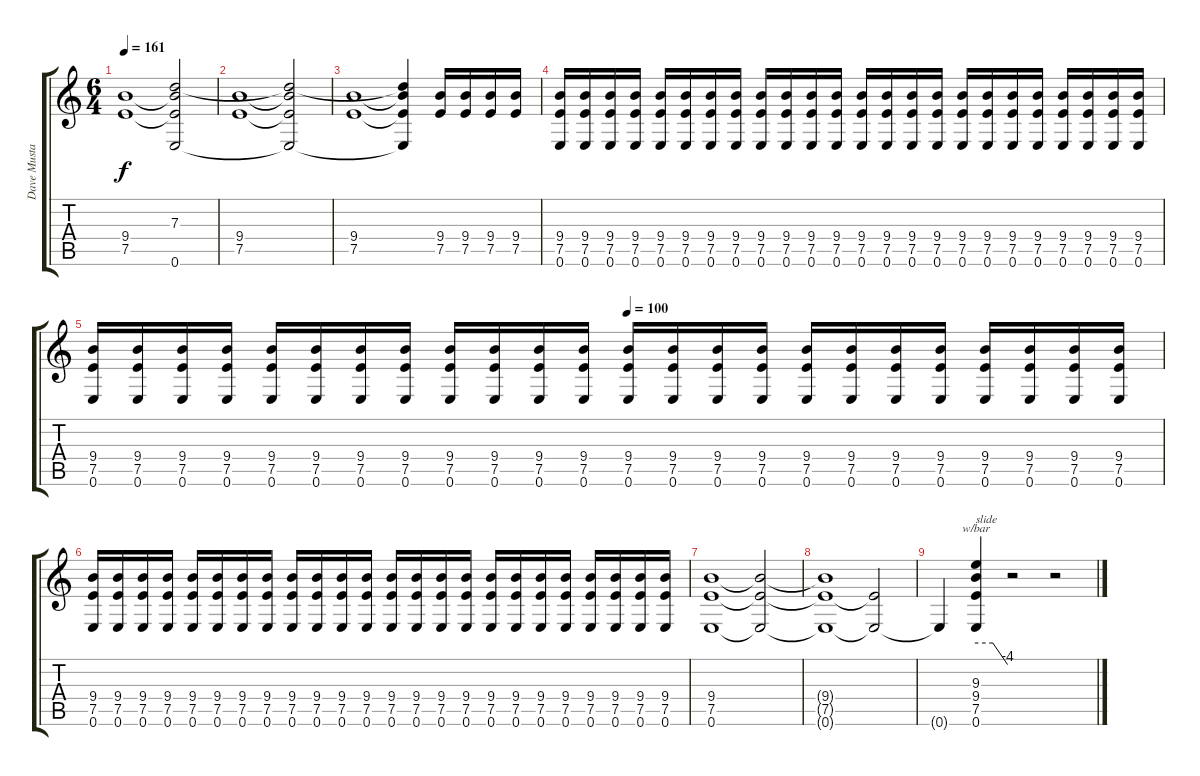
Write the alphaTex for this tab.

\track ("Dave Mustaine" "Dave Musta") {instrument distortionguitar}
\staff {score tabs}
\tuning (E4 B3 G3 D3 A2 E2) {hide}
\ts (6 4)
\tempo 161
\clef g2
\ks c
(9.4 7.5).1{dy f} (7.3{t} 9.4{t} 7.5{t} 0.6{t}).2 |
(9.4 7.5).1 (7.3{t} 9.4{t} 7.5{t} 0.6{t}).2 |
(9.4 7.5).1{volume 9} (7.3{t} 9.4{t} 7.5{t} 0.6{t}).4 (9.4 7.5).16 (9.4 7.5).16 (9.4 7.5).16 (9.4 7.5).16 |
(9.4 7.5 0.6).16 (9.4 7.5 0.6).16 (9.4 7.5 0.6).16 (9.4 7.5 0.6).16 (9.4 7.5 0.6).16 (9.4 7.5 0.6).16 (9.4 7.5 0.6).16 (9.4 7.5 0.6).16 (9.4 7.5 0.6).16 (9.4 7.5 0.6).16 (9.4 7.5 0.6).16 (9.4 7.5 0.6).16 (9.4 7.5 0.6).16 (9.4 7.5 0.6).16 (9.4 7.5 0.6).16 (9.4 7.5 0.6).16 (9.4 7.5 0.6).16 (9.4 7.5 0.6).16 (9.4 7.5 0.6).16 (9.4 7.5 0.6).16 (9.4 7.5 0.6).16 (9.4 7.5 0.6).16 (9.4 7.5 0.6).16 (9.4 7.5 0.6).16 |
\tempo (100 0.5)
(9.4 7.5 0.6).16 (9.4 7.5 0.6).16 (9.4 7.5 0.6).16 (9.4 7.5 0.6).16 (9.4 7.5 0.6).16 (9.4 7.5 0.6).16 (9.4 7.5 0.6).16 (9.4 7.5 0.6).16 (9.4 7.5 0.6).16 (9.4 7.5 0.6).16 (9.4 7.5 0.6).16 (9.4 7.5 0.6).16 (9.4 7.5 0.6).16 (9.4 7.5 0.6).16 (9.4 7.5 0.6).16 (9.4 7.5 0.6).16 (9.4 7.5 0.6).16 (9.4 7.5 0.6).16 (9.4 7.5 0.6).16 (9.4 7.5 0.6).16 (9.4 7.5 0.6).16 (9.4 7.5 0.6).16 (9.4 7.5 0.6).16 (9.4 7.5 0.6).16 |
(9.4 7.5 0.6).16 (9.4 7.5 0.6).16 (9.4 7.5 0.6).16 (9.4 7.5 0.6).16 (9.4 7.5 0.6).16 (9.4 7.5 0.6).16 (9.4 7.5 0.6).16 (9.4 7.5 0.6).16 (9.4 7.5 0.6).16 (9.4 7.5 0.6).16 (9.4 7.5 0.6).16 (9.4 7.5 0.6).16 (9.4 7.5 0.6).16 (9.4 7.5 0.6).16 (9.4 7.5 0.6).16 (9.4 7.5 0.6).16 (9.4 7.5 0.6).16 (9.4 7.5 0.6).16 (9.4 7.5 0.6).16 (9.4 7.5 0.6).16 (9.4 7.5 0.6).16 (9.4 7.5 0.6).16 (9.4 7.5 0.6).16 (9.4 7.5 0.6).16 |
(9.4 7.5 0.6).1 (9.4{t} 7.5{t} 0.6{t}).2 |
(9.4{t} 7.5{t} 0.6{t}).1{volume 12} (7.5{t} 0.6{t}).2 |
0.6{t}.4 (9.3 9.4 7.5 0.6).4{tbe (custom default 0 0 32 0 60 -16) txt "slide"} r.2 r.2
